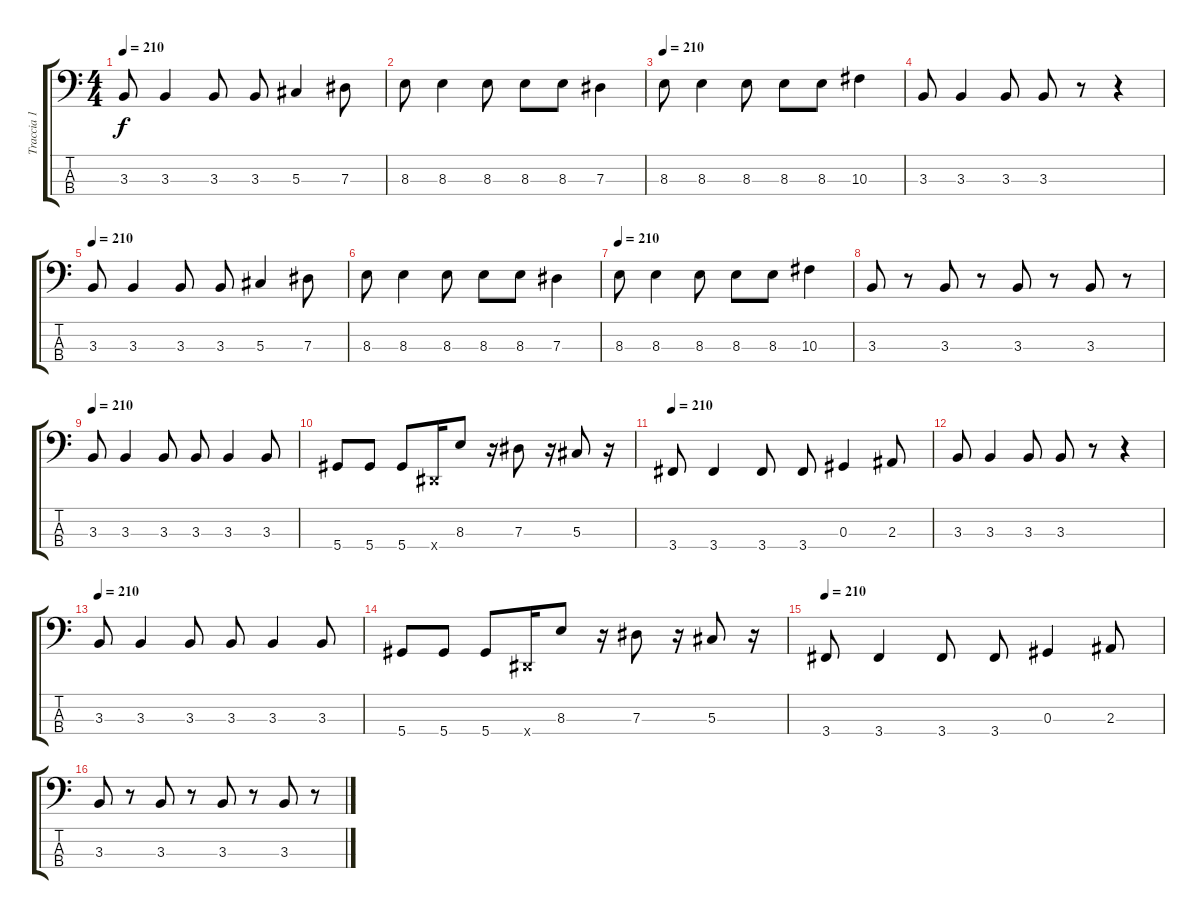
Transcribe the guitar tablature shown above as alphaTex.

\track ("Traccia 1" "Traccia 1") {instrument electricbasspick}
\staff {score tabs}
\tuning (Gb2 Db2 Ab1 Eb1) {hide}
\ts (4 4)
\tempo 210
\clef f4
\ks c
3.3.8{dy f} 3.3.4 3.3.8 3.3.8 5.3.4 7.3.8 |
8.3.8 8.3.4 8.3.8 8.3.8 8.3.8 7.3.4 |
\tempo 210
8.3.8 8.3.4 8.3.8 8.3.8 8.3.8 10.3.4 |
3.3.8 3.3.4 3.3.8 3.3.8 r.8 r.4 |
\tempo 210
3.3.8 3.3.4 3.3.8 3.3.8 5.3.4 7.3.8 |
8.3.8 8.3.4 8.3.8 8.3.8 8.3.8 7.3.4 |
\tempo 210
8.3.8 8.3.4 8.3.8 8.3.8 8.3.8 10.3.4 |
3.3.8 r.8 3.3.8 r.8 3.3.8 r.8 3.3.8 r.8 |
\tempo 210
3.3.8 3.3.4 3.3.8 3.3.8 3.3.4 3.3.8 |
5.4.8 5.4.8 5.4.8 0.4{x}.16 8.3.8 r.16 7.3.8 r.16 5.3.8 r.16 |
\tempo 210
3.4.8 3.4.4 3.4.8 3.4.8 0.3.4 2.3.8 |
3.3.8 3.3.4 3.3.8 3.3.8 r.8 r.4 |
\tempo 210
3.3.8 3.3.4 3.3.8 3.3.8 3.3.4 3.3.8 |
5.4.8 5.4.8 5.4.8 0.4{x}.16 8.3.8 r.16 7.3.8 r.16 5.3.8 r.16 |
\tempo 210
3.4.8 3.4.4 3.4.8 3.4.8 0.3.4 2.3.8 |
3.3.8 r.8 3.3.8 r.8 3.3.8 r.8 3.3.8 r.8
